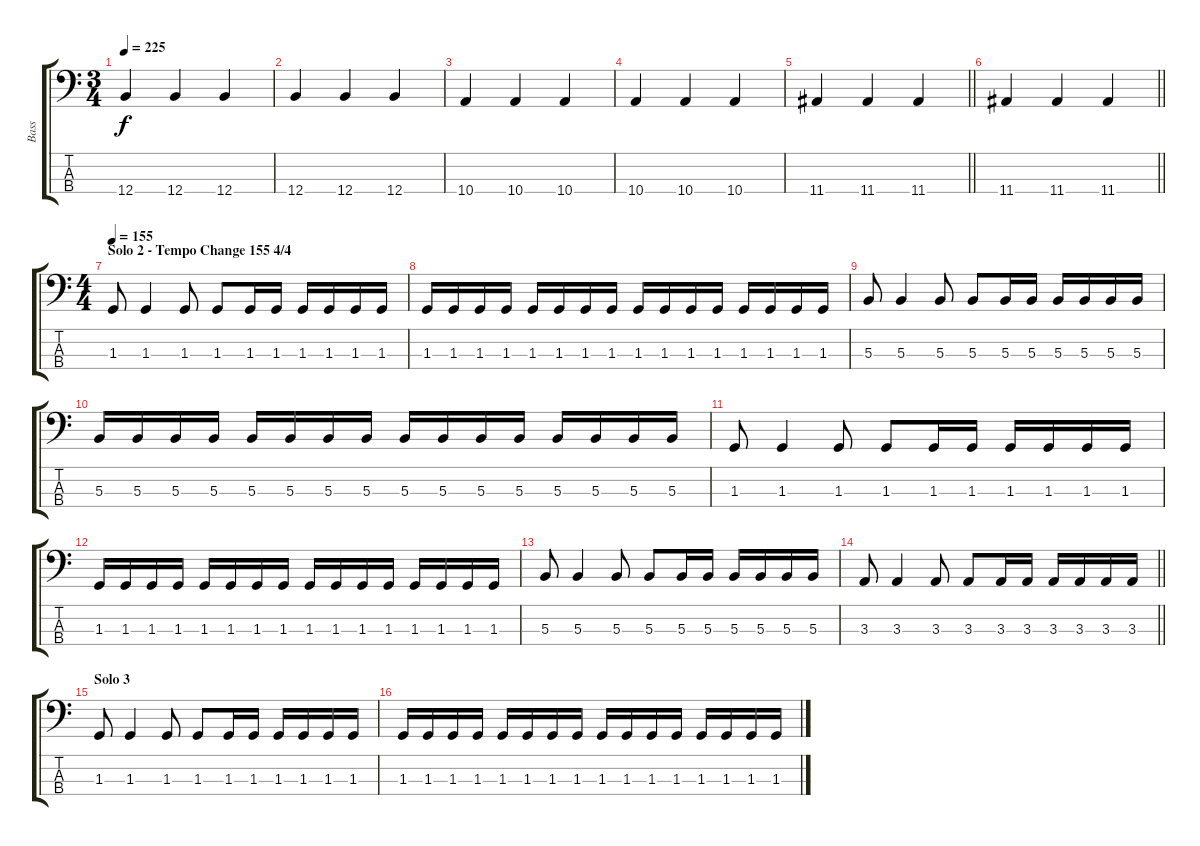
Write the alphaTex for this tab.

\track ("Bass" "Bass") {instrument electricbassfinger}
\staff {score tabs}
\tuning (E2 B1 Gb1 B0) {hide}
\ts (3 4)
\tempo 225
\clef f4
\ks c
12.4.4{dy f} 12.4.4 12.4.4 |
12.4.4 12.4.4 12.4.4 |
10.4.4 10.4.4 10.4.4 |
10.4.4 10.4.4 10.4.4 |
\barLineRight lightlight
11.4.4 11.4.4 11.4.4 |
\barLineRight lightlight
11.4.4 11.4.4 11.4.4 |
\ts (4 4)
\section ("" "Solo 2 - Tempo Change 155 4/4")
\tempo 155
1.3.8 1.3.4 1.3.8 1.3.8 1.3.16 1.3.16 1.3.16 1.3.16 1.3.16 1.3.16 |
1.3.16 1.3.16 1.3.16 1.3.16 1.3.16 1.3.16 1.3.16 1.3.16 1.3.16 1.3.16 1.3.16 1.3.16 1.3.16 1.3.16 1.3.16 1.3.16 |
5.3.8 5.3.4 5.3.8 5.3.8 5.3.16 5.3.16 5.3.16 5.3.16 5.3.16 5.3.16 |
5.3.16 5.3.16 5.3.16 5.3.16 5.3.16 5.3.16 5.3.16 5.3.16 5.3.16 5.3.16 5.3.16 5.3.16 5.3.16 5.3.16 5.3.16 5.3.16 |
1.3.8 1.3.4 1.3.8 1.3.8 1.3.16 1.3.16 1.3.16 1.3.16 1.3.16 1.3.16 |
1.3.16 1.3.16 1.3.16 1.3.16 1.3.16 1.3.16 1.3.16 1.3.16 1.3.16 1.3.16 1.3.16 1.3.16 1.3.16 1.3.16 1.3.16 1.3.16 |
5.3.8 5.3.4 5.3.8 5.3.8 5.3.16 5.3.16 5.3.16 5.3.16 5.3.16 5.3.16 |
\barLineRight lightlight
3.3.8 3.3.4 3.3.8 3.3.8 3.3.16 3.3.16 3.3.16 3.3.16 3.3.16 3.3.16 |
\section ("" "Solo 3")
1.3.8 1.3.4 1.3.8 1.3.8 1.3.16 1.3.16 1.3.16 1.3.16 1.3.16 1.3.16 |
1.3.16 1.3.16 1.3.16 1.3.16 1.3.16 1.3.16 1.3.16 1.3.16 1.3.16 1.3.16 1.3.16 1.3.16 1.3.16 1.3.16 1.3.16 1.3.16
